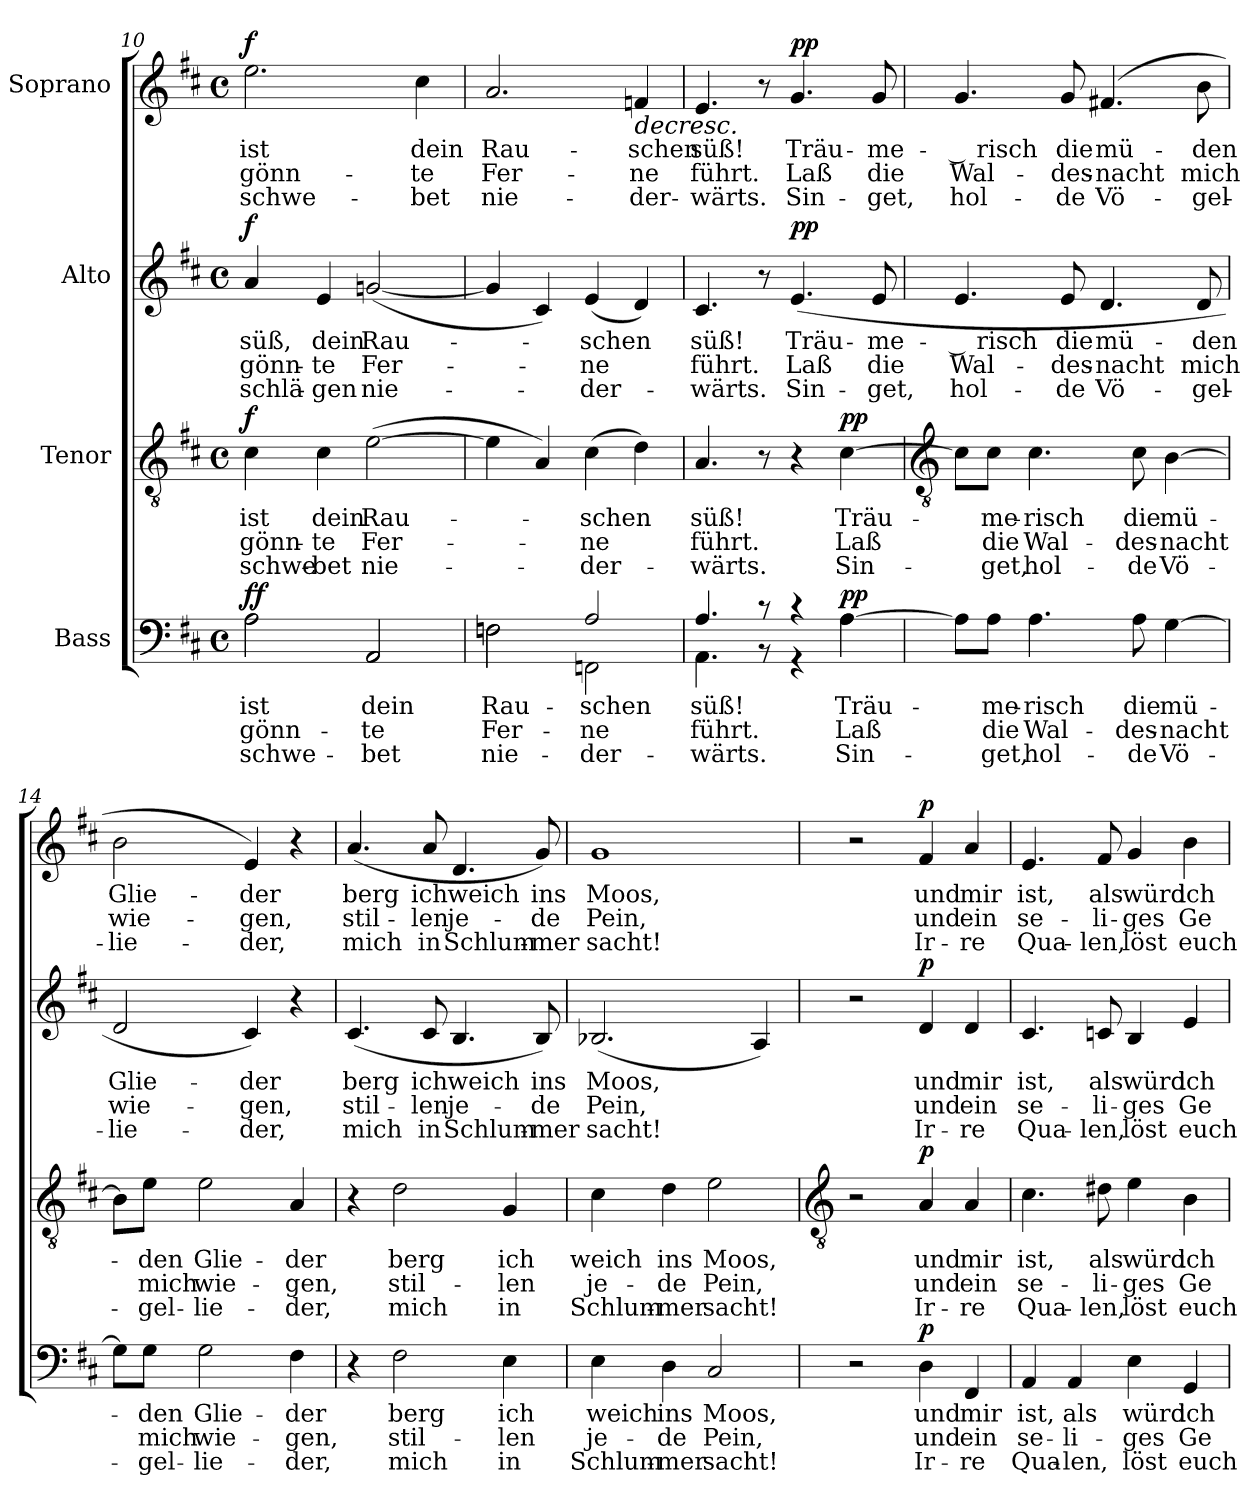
**kern	**text	**text	**text	**dynam	**kern	**text	**text	**text	**dynam	**kern	**text	**text	**text	**dynam	**kern	**text	**text	**text	**dynam
*part4	*part4	*part4	*part4	*part4	*part3	*part3	*part3	*part3	*part3	*part2	*part2	*part2	*part2	*part2	*part1	*part1	*part1	*part1	*part1
*staff4	*staff4	*staff4	*staff4	*staff4	*staff3	*staff3	*staff3	*staff3	*staff3	*staff2	*staff2	*staff2	*staff2	*staff2	*staff1	*staff1	*staff1	*staff1	*staff1
*I"Bass	*	*	*	*	*I"Tenor	*	*	*	*	*I"Alto	*	*	*	*	*I"Soprano	*	*	*	*
*clefF4	*	*	*	*	*clefGv2	*	*	*	*	*clefG2	*	*	*	*	*clefG2	*	*	*	*
*k[f#c#]	*	*	*	*	*k[f#c#]	*	*	*	*	*k[f#c#]	*	*	*	*	*k[f#c#]	*	*	*	*
*D:	*	*	*	*	*D:	*	*	*	*	*D:	*	*	*	*	*D:	*	*	*	*
*M4/4	*	*	*	*	*M4/4	*	*	*	*	*M4/4	*	*	*	*	*M4/4	*	*	*	*
*met(c)	*	*	*	*	*met(c)	*	*	*	*	*met(c)	*	*	*	*	*met(c)	*	*	*	*
=10	=10	=10	=10	=10	=10	=10	=10	=10	=10	=10	=10	=10	=10	=10	=10	=10	=10	=10	=10
!	!LO:LY:b	!LO:LY:b	!LO:LY:b	!LO:DY:a	!	!LO:LY:b	!LO:LY:b	!LO:LY:b	!	!	!LO:LY:b	!LO:LY:b	!LO:LY:b	!	!	!LO:LY:b	!LO:LY:b	!LO:LY:b	!
*^	*	*	*	*	*	*	*	*	*	*	*	*	*	*	*	*	*	*	*
!	!	!	!	!	!LO:DY:n=1:a	!	!	!	!	!LO:DY:a	!	!	!	!	!LO:DY:a	!	!	!	!	!LO:DY:a
2A\	2A\	ist	gönn-	-schwe-	f f	4c#\	ist	gönn-	-schwe-	f	4a/	-süß,	gönn-	-schlä-	f	2.ee\	ist	gönn-	-schwe-	f
!	!	!	!	!	!	!	!LO:LY:b	!LO:LY:b	!LO:LY:b	!	!	!LO:LY:b	!LO:LY:b	!LO:LY:b	!	!	!	!	!	!
.	.	.	.	.	.	4c#\	-dein	te	bet	.	4e/	-dein	te	gen	.	.	.	.	.	.
!	!	!LO:LY:b	!LO:LY:b	!LO:LY:b	!	!	!LO:LY:b	!LO:LY:b	!LO:LY:b	!	!	!LO:LY:b	!LO:LY:b	!LO:LY:b	!	!	!	!	!	!
2AA/	2AA/	-dein	te	bet	.	(>[2e\	Rau-	-Fer-	-nie-	.	(<[2gn/	Rau-	-Fer-	-nie-	.	.	.	.	.	.
!	!	!	!	!	!	!	!	!	!	!	!	!	!	!	!	!	!LO:LY:b	!LO:LY:b	!LO:LY:b	!
.	.	.	.	.	.	.	.	.	.	.	.	.	.	.	.	4cc#\	-dein	te	bet	.
=11	=11	=11	=11	=11	=11	=11	=11	=11	=11	=11	=11	=11	=11	=11	=11	=11	=11	=11	=11	=11
!	!	!LO:LY:b	!LO:LY:b	!LO:LY:b	!	!	!	!	!	!	!	!	!	!	!	!	!LO:LY:b	!LO:LY:b	!LO:LY:b	!
2Fn\	2Fn\	Rau-	-Fer-	-nie-	.	4e\]	.	.	.	.	4g/]	.	.	.	.	2.a/	Rau-	-Fer-	-nie-	.
.	.	.	.	.	.	4A/)	.	.	.	.	4c#/)	.	.	.	.	.	.	.	.	.
!	!	!LO:LY:b	!LO:LY:b	!LO:LY:b	!	!	!LO:LY:b	!LO:LY:b	!LO:LY:b	!	!	!LO:LY:b	!LO:LY:b	!LO:LY:b	!	!	!	!	!	!
2A/	2FFn\	-schen	ne	der-	.	(>4c#\	-schen	ne	der-	.	(<4e/	-schen	ne	der-	.	.	.	.	.	.
!	!	!	!	!	!	!	!	!	!	!	!	!	!	!	!	!	!LO:LY:b	!LO:LY:b	!LO:LY:b	!LO:HP:b
.	.	.	.	.	.	4d\)	.	.	.	.	4d/)	.	.	.	.	4fn/	-schen	ne	der-	>
=12	=12	=12	=12	=12	=12	=12	=12	=12	=12	=12	=12	=12	=12	=12	=12	=12	=12	=12	=12	=12
!	!	!LO:LY:b	!LO:LY:b	!LO:LY:b	!	!	!LO:LY:b	!LO:LY:b	!LO:LY:b	!	!	!LO:LY:b	!LO:LY:b	!LO:LY:b	!	!	!LO:LY:b	!LO:LY:b	!LO:LY:b	!
4.A/	4.AA\	-süß!	führt.	wärts.	.	4.A/	-süß!	führt.	wärts.	.	4.c#/	-süß!	führt.	wärts.	.	4.e/	-süß!	führt.	wärts.	.
8r	8r	.	.	.	.	8r	.	.	.	.	8r	.	.	.	.	8r	.	.	.	.
!	!	!	!	!	!	!	!	!	!	!	!	!LO:LY:b	!LO:LY:b	!LO:LY:b	!LO:DY:a	!	!LO:LY:b	!LO:LY:b	!LO:LY:b	!LO:DY:a
4r	4r	.	.	.	.	4r	.	.	.	.	(<4.e/	Träu-	-Laß	Sin-	pp	4.g/	Träu-	-Laß	Sin-	pp
!	!	!LO:LY:b	!LO:LY:b	!LO:LY:b	!LO:DY:a	!	!LO:LY:b	!LO:LY:b	!LO:LY:b	!LO:DY:a	!	!	!	!	!	!	!	!	!	!
[4A\	4A\	Träu-	-Laß	Sin-	pp	[4c#\	Träu-	-Laß	Sin-	pp	.	.	.	.	.	.	.	.	.	.
!	!	!	!	!	!	!	!	!	!	!	!	!LO:LY:b	!LO:LY:b	!LO:LY:b	!	!	!LO:LY:b	!LO:LY:b	!LO:LY:b	!
.	.	.	.	.	.	.	.	.	.	.	8e/	-me-	-die	get,	.	8g/	-me-	-die	get,	.
*v	*v	*	*	*	*	*	*	*	*	*	*	*	*	*	*	*	*	*	*	*
!!LO:LB:g=z
=13	=13	=13	=13	=13	=13	=13	=13	=13	=13	=13	=13	=13	=13	=13	=13	=13	=13	=13	=13
*	*	*	*	*	*clefGv2	*	*	*	*	*	*	*	*	*	*	*	*	*	*
!	!LO:LY:b	!	!LO:LY:b	!	!	!LO:LY:b	!	!LO:LY:b	!	!	!LO:LY:b	!LO:LY:b	!LO:LY:b	!	!	!LO:LY:b	!LO:LY:b	!LO:LY:b	!
8A\L]	-­	.	­	.	8c#\L]	-­	.	­	.	4.e/	­ risch	Wal-	-hol-	.	4.g/	­ risch	Wal-	-hol-	.
!	!LO:LY:b	!LO:LY:b	!LO:LY:b	!	!	!LO:LY:b	!LO:LY:b	!LO:LY:b	!	!	!	!	!	!	!	!	!	!	!
8A\J	me-	-die	get,	.	8c#\J	me-	-die	get,	.	.	.	.	.	.	.	.	.	.	.
!	!LO:LY:b	!LO:LY:b	!LO:LY:b	!	!	!LO:LY:b	!LO:LY:b	!LO:LY:b	!	!	!	!	!	!	!	!	!	!	!
4.A\	risch	Wal-	-hol-	.	4.c#\	risch	Wal-	-hol-	.	.	.	.	.	.	.	.	.	.	.
!	!	!	!	!	!	!	!	!	!	!	!LO:LY:b	!LO:LY:b	!LO:LY:b	!	!	!LO:LY:b	!LO:LY:b	!LO:LY:b	!
.	.	.	.	.	.	.	.	.	.	8e/	-die	des-	-de	.	8g/	-die	des-	-de	.
!	!	!	!	!	!	!	!	!	!	!	!LO:LY:b	!LO:LY:b	!LO:LY:b	!	!	!LO:LY:b	!LO:LY:b	!LO:LY:b	!
.	.	.	.	.	.	.	.	.	.	4.d/	mü-	-nacht	Vö-	.	(>4.f#X/	mü-	-nacht	Vö-	.
!	!LO:LY:b	!LO:LY:b	!LO:LY:b	!	!	!LO:LY:b	!LO:LY:b	!LO:LY:b	!	!	!	!	!	!	!	!	!	!	!
8A\	-die	des-	-de	.	8c#\	-die	des-	-de	.	.	.	.	.	.	.	.	.	.	.
!	!LO:LY:b	!LO:LY:b	!LO:LY:b	!	!	!LO:LY:b	!LO:LY:b	!LO:LY:b	!	!	!	!	!	!	!	!	!	!	!
[4G\	mü-	-nacht	Vö-	.	[4B\	mü-	-nacht	Vö-	.	.	.	.	.	.	.	.	.	.	.
!	!	!	!	!	!	!	!	!	!	!	!LO:LY:b	!LO:LY:b	!LO:LY:b	!	!	!LO:LY:b	!LO:LY:b	!LO:LY:b	!
.	.	.	.	.	.	.	.	.	.	8d/	-den	mich	gel-	.	8b\	-den	mich	gel-	.
=14	=14	=14	=14	=14	=14	=14	=14	=14	=14	=14	=14	=14	=14	=14	=14	=14	=14	=14	=14
!	!	!	!	!	!	!	!	!	!	!	!LO:LY:b	!LO:LY:b	!LO:LY:b	!	!	!LO:LY:b	!LO:LY:b	!LO:LY:b	!
8G\L]	.	.	.	.	8B\L]	.	.	.	.	2d/	-Glie-	-wie-	-lie-	.	2b\	-Glie-	-wie-	-lie-	.
!	!LO:LY:b	!LO:LY:b	!LO:LY:b	!	!	!LO:LY:b	!LO:LY:b	!LO:LY:b	!	!	!	!	!	!	!	!	!	!	!
8G\J	-den	mich	gel-	.	8e\J	-den	mich	gel-	.	.	.	.	.	.	.	.	.	.	.
!	!LO:LY:b	!LO:LY:b	!LO:LY:b	!	!	!LO:LY:b	!LO:LY:b	!LO:LY:b	!	!	!	!	!	!	!	!	!	!	!
2G\	-Glie-	-wie-	-lie-	.	2e\	-Glie-	-wie-	-lie-	.	.	.	.	.	.	.	.	.	.	.
!	!	!	!	!	!	!	!	!	!	!	!LO:LY:b	!LO:LY:b	!LO:LY:b	!	!	!LO:LY:b	!LO:LY:b	!LO:LY:b	!
.	.	.	.	.	.	.	.	.	.	4c#/)	-der	gen,	der,	.	4e/)	-der	gen,	der,	.
!	!LO:LY:b	!LO:LY:b	!LO:LY:b	!	!	!LO:LY:b	!LO:LY:b	!LO:LY:b	!	!	!	!	!	!	!	!	!	!	!
4F#\	-der	gen,	der,	.	4A/	-der	gen,	der,	.	4r	.	.	.	.	4r	.	.	.	.
=15	=15	=15	=15	=15	=15	=15	=15	=15	=15	=15	=15	=15	=15	=15	=15	=15	=15	=15	=15
!	!	!	!	!	!	!	!	!	!	!	!LO:LY:b	!LO:LY:b	!LO:LY:b	!	!	!LO:LY:b	!LO:LY:b	!LO:LY:b	!
4r	.	.	.	.	4r	.	.	.	.	(<4.c#/	berg	stil-	-mich	.	(<4.a/	berg	stil-	-mich	.
!	!LO:LY:b	!LO:LY:b	!LO:LY:b	!	!	!LO:LY:b	!LO:LY:b	!LO:LY:b	!	!	!	!	!	!	!	!	!	!	!
2F#\	berg	stil-	-mich	.	2d\	berg	stil-	-mich	.	.	.	.	.	.	.	.	.	.	.
!	!	!	!	!	!	!	!	!	!	!	!LO:LY:b	!LO:LY:b	!LO:LY:b	!	!	!LO:LY:b	!LO:LY:b	!LO:LY:b	!
.	.	.	.	.	.	.	.	.	.	8c#/	ich	len	in	.	8a/	ich	len	in	.
!	!	!	!	!	!	!	!	!	!	!	!LO:LY:b	!LO:LY:b	!LO:LY:b	!	!	!LO:LY:b	!LO:LY:b	!LO:LY:b	!
.	.	.	.	.	.	.	.	.	.	4.B/	weich	je-	-Schlum-	.	4.d/	weich	je-	-Schlum-	.
!	!LO:LY:b	!LO:LY:b	!LO:LY:b	!	!	!LO:LY:b	!LO:LY:b	!LO:LY:b	!	!	!	!	!	!	!	!	!	!	!
4E\	ich	len	in	.	4G/	ich	len	in	.	.	.	.	.	.	.	.	.	.	.
!	!	!	!	!	!	!	!	!	!	!	!LO:LY:b	!LO:LY:b	!LO:LY:b	!	!	!LO:LY:b	!LO:LY:b	!LO:LY:b	!
.	.	.	.	.	.	.	.	.	.	8B/)	-ins	de	mer	.	8g/)	-ins	de	mer	.
=16	=16	=16	=16	=16	=16	=16	=16	=16	=16	=16	=16	=16	=16	=16	=16	=16	=16	=16	=16
!	!LO:LY:b	!LO:LY:b	!LO:LY:b	!	!	!LO:LY:b	!LO:LY:b	!LO:LY:b	!	!	!LO:LY:b	!LO:LY:b	!LO:LY:b	!	!	!LO:LY:b	!LO:LY:b	!LO:LY:b	!
4E\	weich	je-	-Schlum-	.	4c#\	weich	je-	-Schlum-	.	(<2.B-X/	Moos,	Pein,	sacht!	.	1g	Moos,	Pein,	sacht!	.
!	!LO:LY:b	!LO:LY:b	!LO:LY:b	!	!	!LO:LY:b	!LO:LY:b	!LO:LY:b	!	!	!	!	!	!	!	!	!	!	!
4D\	-ins	de	mer	.	4d\	-ins	de	mer	.	.	.	.	.	.	.	.	.	.	.
!	!LO:LY:b	!LO:LY:b	!LO:LY:b	!	!	!LO:LY:b	!LO:LY:b	!LO:LY:b	!	!	!	!	!	!	!	!	!	!	!
2C#/	Moos,	Pein,	sacht!	.	2e\	Moos,	Pein,	sacht!	.	.	.	.	.	.	.	.	.	.	.
.	.	.	.	.	.	.	.	.	.	4A/)	.	.	.	.	.	.	.	.	.
.	.	.	.	.	.	.	.	.	.	.	.	.	.	.	.	.	.	.	]
!!LO:LB:g=z
=17	=17	=17	=17	=17	=17	=17	=17	=17	=17	=17	=17	=17	=17	=17	=17	=17	=17	=17	=17
*	*	*	*	*	*clefGv2	*	*	*	*	*	*	*	*	*	*	*	*	*	*
2r	.	.	.	.	2r	.	.	.	.	2r	.	.	.	.	2r	.	.	.	.
!	!LO:LY:b	!LO:LY:b	!LO:LY:b	!LO:DY:a	!	!LO:LY:b	!LO:LY:b	!LO:LY:b	!LO:DY:a	!	!LO:LY:b	!LO:LY:b	!LO:LY:b	!LO:DY:a	!	!LO:LY:b	!LO:LY:b	!LO:LY:b	!LO:DY:a
4D\	und	und	Ir-	p	4A/	und	und	Ir-	p	4d/	und	und	Ir-	p	4f#/	und	und	Ir-	p
!	!LO:LY:b	!LO:LY:b	!LO:LY:b	!	!	!LO:LY:b	!LO:LY:b	!LO:LY:b	!	!	!LO:LY:b	!LO:LY:b	!LO:LY:b	!	!	!LO:LY:b	!LO:LY:b	!LO:LY:b	!
4FF#/	-mir	ein	re	.	4A/	-mir	ein	re	.	4d/	-mir	ein	re	.	4a/	-mir	ein	re	.
=18	=18	=18	=18	=18	=18	=18	=18	=18	=18	=18	=18	=18	=18	=18	=18	=18	=18	=18	=18
!	!LO:LY:b	!LO:LY:b	!LO:LY:b	!	!	!LO:LY:b	!LO:LY:b	!LO:LY:b	!	!	!LO:LY:b	!LO:LY:b	!LO:LY:b	!	!	!LO:LY:b	!LO:LY:b	!LO:LY:b	!
4AA/	ist,	se-	-Qua-	.	4.c#\	ist,	se-	-Qua-	.	4.c#/	ist,	se-	-Qua-	.	4.e/	ist,	se-	-Qua-	.
!	!LO:LY:b	!LO:LY:b	!LO:LY:b	!	!	!	!	!	!	!	!	!	!	!	!	!	!	!	!
4AA/	-als	li-	-len,	.	.	.	.	.	.	.	.	.	.	.	.	.	.	.	.
!	!	!	!	!	!	!LO:LY:b	!LO:LY:b	!LO:LY:b	!	!	!LO:LY:b	!LO:LY:b	!LO:LY:b	!	!	!LO:LY:b	!LO:LY:b	!LO:LY:b	!
.	.	.	.	.	8d#X\	-als	li-	-len,	.	8cn/	-als	li-	-len,	.	8f#/	-als	li-	-len,	.
!	!LO:LY:b	!LO:LY:b	!LO:LY:b	!	!	!LO:LY:b	!LO:LY:b	!LO:LY:b	!	!	!LO:LY:b	!LO:LY:b	!LO:LY:b	!	!	!LO:LY:b	!LO:LY:b	!LO:LY:b	!
4E\	würd	ges	löst	.	4e\	würd	ges	löst	.	4B/	würd	ges	löst	.	4g/	würd	ges	löst	.
!	!LO:LY:b	!LO:LY:b	!LO:LY:b	!	!	!LO:LY:b	!LO:LY:b	!LO:LY:b	!	!	!LO:LY:b	!LO:LY:b	!LO:LY:b	!	!	!LO:LY:b	!LO:LY:b	!LO:LY:b	!
4GG/	ich	Ge-	-euch	.	4B\	ich	Ge-	-euch	.	4e/	ich	Ge-	-euch	.	4b\	ich	Ge-	-euch	.
=	=	=	=	=	=	=	=	=	=	=	=	=	=	=	=	=	=	=	=
*-	*-	*-	*-	*-	*-	*-	*-	*-	*-	*-	*-	*-	*-	*-	*-	*-	*-	*-	*-
